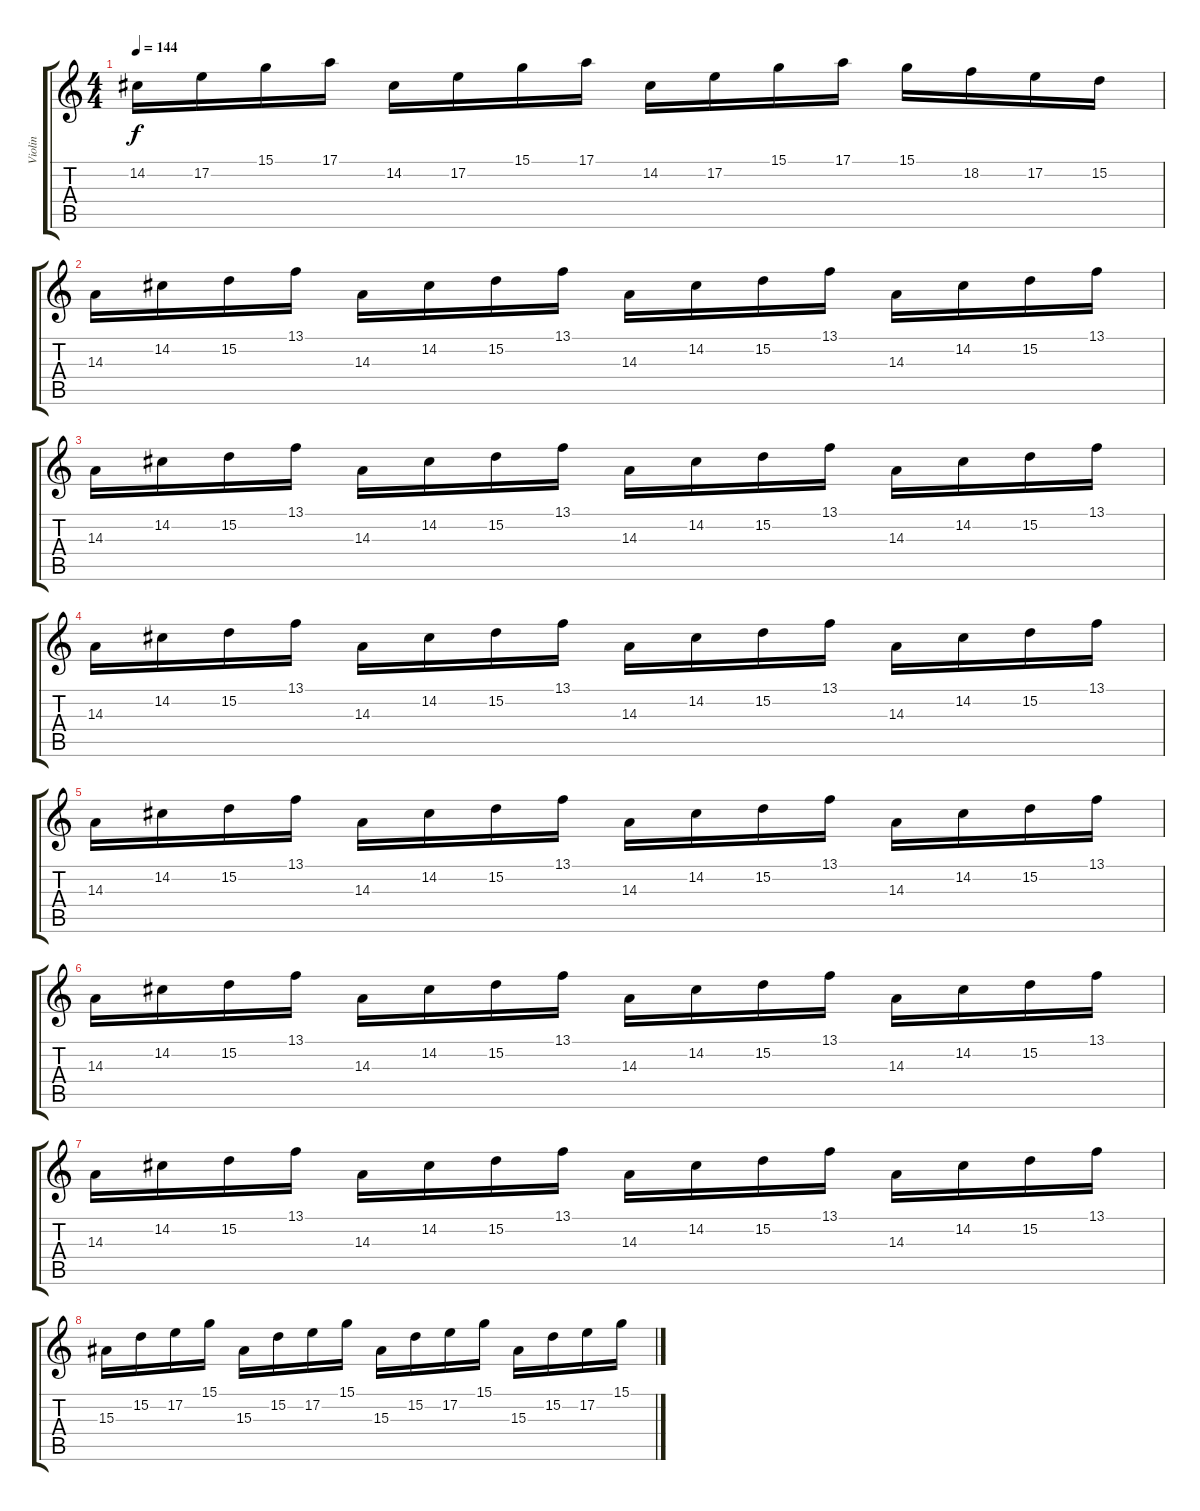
\track ("Violin" "Violin") {instrument violin}
\staff {score tabs}
\tuning (E4 B3 G3 D3 A2 E2) {hide}
\ts (4 4)
\tempo 144
\clef g2
\ks c
14.2.16{dy f} 17.2.16 15.1.16 17.1.16 14.2.16 17.2.16 15.1.16 17.1.16 14.2.16 17.2.16 15.1.16 17.1.16 15.1.16 18.2.16 17.2.16 15.2.16 |
14.3.16 14.2.16 15.2.16 13.1.16 14.3.16 14.2.16 15.2.16 13.1.16 14.3.16 14.2.16 15.2.16 13.1.16 14.3.16 14.2.16 15.2.16 13.1.16 |
14.3.16 14.2.16 15.2.16 13.1.16 14.3.16 14.2.16 15.2.16 13.1.16 14.3.16 14.2.16 15.2.16 13.1.16 14.3.16 14.2.16 15.2.16 13.1.16 |
14.3.16 14.2.16 15.2.16 13.1.16 14.3.16 14.2.16 15.2.16 13.1.16 14.3.16 14.2.16 15.2.16 13.1.16 14.3.16 14.2.16 15.2.16 13.1.16 |
14.3.16 14.2.16 15.2.16 13.1.16 14.3.16 14.2.16 15.2.16 13.1.16 14.3.16 14.2.16 15.2.16 13.1.16 14.3.16 14.2.16 15.2.16 13.1.16 |
14.3.16 14.2.16 15.2.16 13.1.16 14.3.16 14.2.16 15.2.16 13.1.16 14.3.16 14.2.16 15.2.16 13.1.16 14.3.16 14.2.16 15.2.16 13.1.16 |
14.3.16 14.2.16 15.2.16 13.1.16 14.3.16 14.2.16 15.2.16 13.1.16 14.3.16 14.2.16 15.2.16 13.1.16 14.3.16 14.2.16 15.2.16 13.1.16 |
15.3.16 15.2.16 17.2.16 15.1.16 15.3.16 15.2.16 17.2.16 15.1.16 15.3.16 15.2.16 17.2.16 15.1.16 15.3.16 15.2.16 17.2.16 15.1.16
